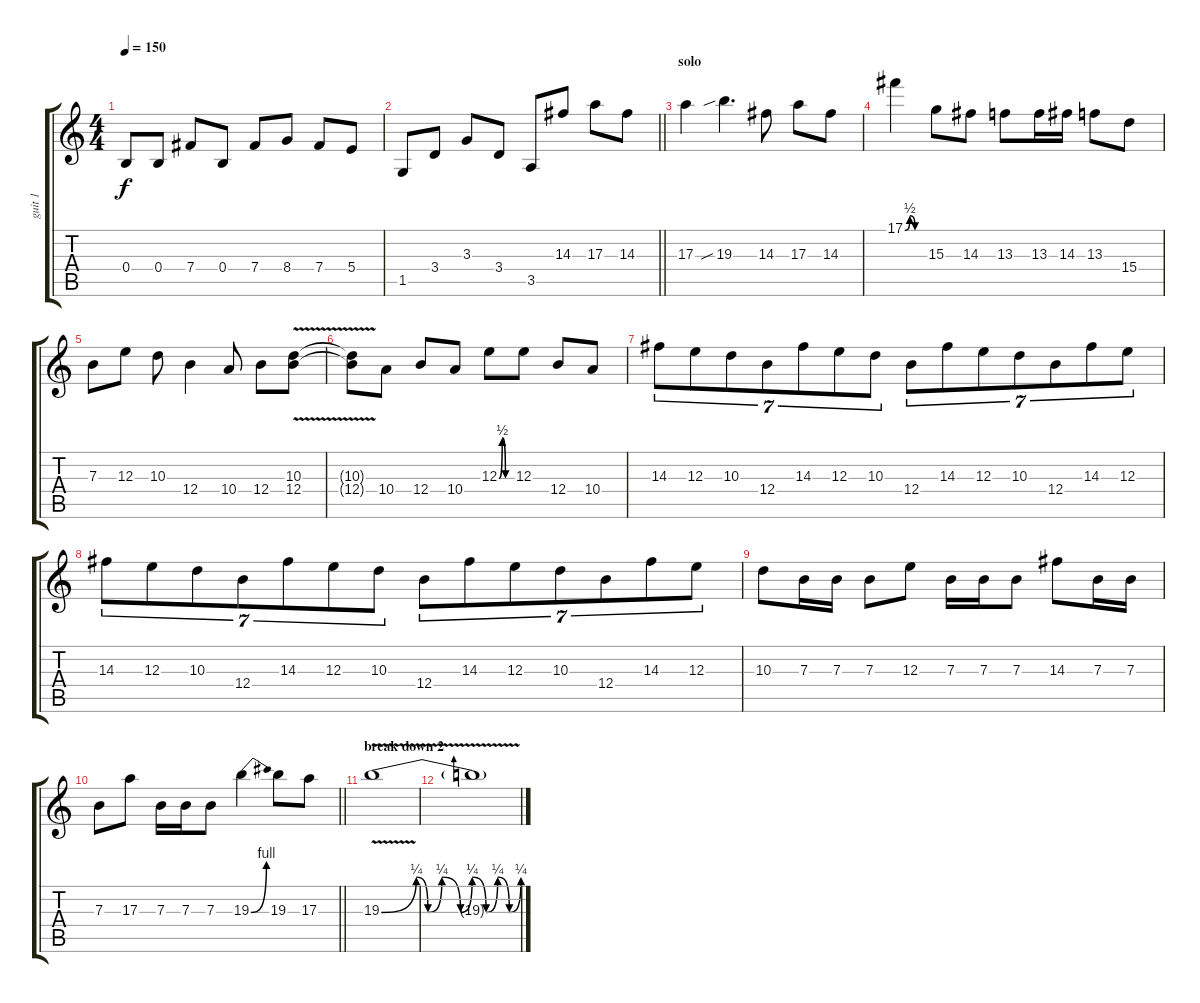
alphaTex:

\track ("guit 1" "guit 1") {instrument distortionguitar}
\staff {score tabs}
\tuning (Db4 Ab3 E3 B2 Gb2 B1) {hide}
\ts (4 4)
\tempo 150
\clef g2
\ks c
0.4.8{dy f} 0.4.8 7.4.8 0.4.8 7.4.8 8.4.8 7.4.8 5.4.8 |
\barLineRight lightlight
1.5.8 3.4.8 3.3.8 3.4.8 3.5.8 14.3.8 17.3.8 14.3.8 |
\section ("" "solo")
17.3.4 19.3{sib}.4{d} 14.3.8 17.3.8 14.3.8 |
17.1{be (custom 0 0 15 2 31 0 60 0)}.4 15.3.8 14.3.8 13.3.8 13.3.16 14.3.16 13.3.8 15.4.8 |
7.3.8 12.3.8 10.3.8 12.4.4 10.4.8 12.4.8 (10.3{v} 12.4{v}).8 |
(10.3{t} 12.4{t}).8 10.4.8 12.4.8 10.4.8 12.3{be (custom 0 0 15 2 30 0 60 0)}.8 12.3.8 12.4.8 10.4.8 |
14.3.8{tu (7 4)} 12.3.8{tu (7 4)} 10.3.8{tu (7 4)} 12.4.8{tu (7 4)} 14.3.8{tu (7 4)} 12.3.8{tu (7 4)} 10.3.8{tu (7 4)} 12.4.8{tu (7 4)} 14.3.8{tu (7 4)} 12.3.8{tu (7 4)} 10.3.8{tu (7 4)} 12.4.8{tu (7 4)} 14.3.8{tu (7 4)} 12.3.8{tu (7 4)} |
14.3.8{tu (7 4)} 12.3.8{tu (7 4)} 10.3.8{tu (7 4)} 12.4.8{tu (7 4)} 14.3.8{tu (7 4)} 12.3.8{tu (7 4)} 10.3.8{tu (7 4)} 12.4.8{tu (7 4)} 14.3.8{tu (7 4)} 12.3.8{tu (7 4)} 10.3.8{tu (7 4)} 12.4.8{tu (7 4)} 14.3.8{tu (7 4)} 12.3.8{tu (7 4)} |
10.3.8 7.3.16 7.3.16 7.3.8 12.3.8 7.3.16 7.3.16 7.3.8 14.3.8 7.3.16 7.3.16 |
\barLineRight lightlight
7.3.8 17.3.8 7.3.16 7.3.16 7.3.8 19.3{be (bend 0 0 60 4)}.4 19.3.8 17.3.8 |
\section ("" "break down 2")
19.3{be (custom 0 0 15 1 20 0 26 1 34 0 39 1 45 0 50 1 55 0 60 1) v}.1 |
19.3{t}.1{volume 3}
